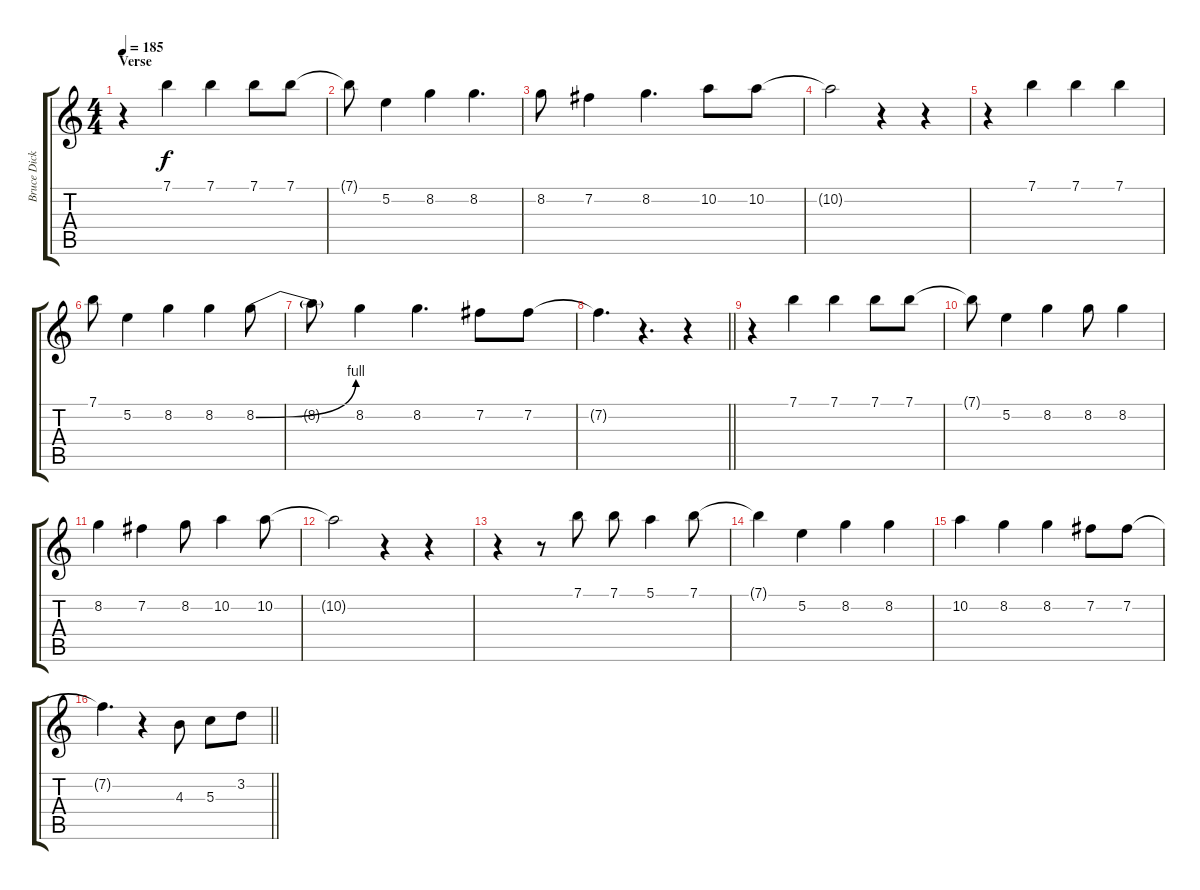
\track ("Bruce Dickinson" "Bruce Dick") {instrument electricguitarclean}
\staff {score tabs}
\tuning (E4 B3 G3 D3 A2 E2) {hide}
\ts (4 4)
\section ("" "Verse")
\tempo 185
\clef g2
\ks c
r.4{dy f} 7.1.4 7.1.4 7.1.8 7.1.8 |
7.1{t}.8 5.2.4 8.2.4 8.2.4{d} |
8.2.8 7.2.4 8.2.4{d} 10.2.8 10.2.8 |
10.2{t}.2 r.4 r.4 |
r.4 7.1.4 7.1.4 7.1.4 |
7.1.8 5.2.4 8.2.4 8.2.4 8.2{be (bend 0 0 60 4)}.8 |
8.2{t}.8 8.2.4 8.2.4{d} 7.2.8 7.2.8 |
\barLineRight lightlight
7.2{t}.4{d} r.4{d} r.4 |
r.4 7.1.4 7.1.4 7.1.8 7.1.8 |
7.1{t}.8 5.2.4 8.2.4 8.2.8 8.2.4 |
8.2.4 7.2.4 8.2.8 10.2.4 10.2.8 |
10.2{t}.2 r.4 r.4 |
r.4 r.8 7.1.8 7.1.8 5.1.4 7.1.8 |
7.1{t}.4 5.2.4 8.2.4 8.2.4 |
10.2.4 8.2.4 8.2.4 7.2.8 7.2.8 |
\barLineRight lightlight
7.2{t}.4{d} r.4 4.3.8 5.3.8 3.2.8
